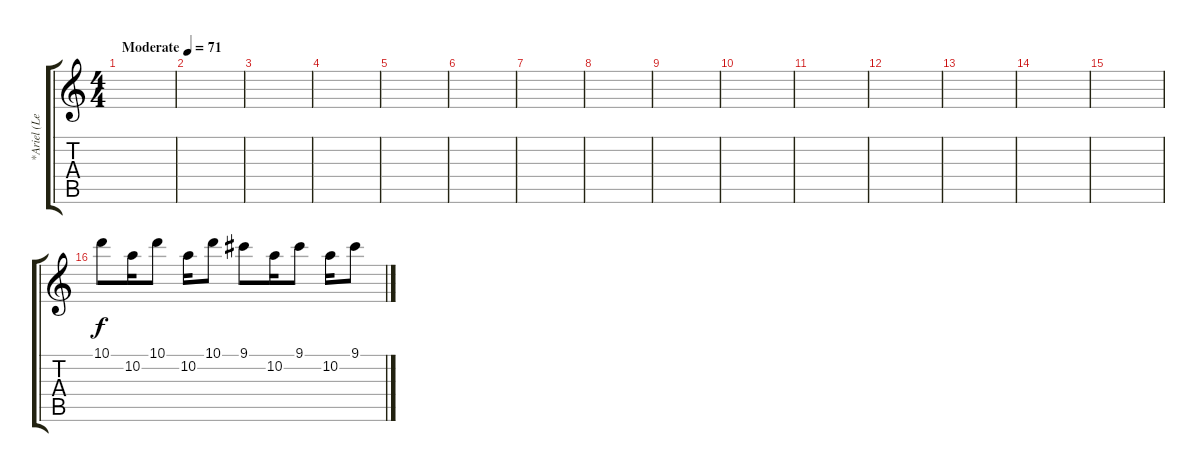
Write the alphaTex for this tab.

\track ("*Ariel (Lead Guitar)" "*Ariel (Le") {instrument electricguitarjazz}
\staff {score tabs}
\tuning (E4 B3 G3 D3 A2 E2) {hide}
\ts (4 4)
\tempo (71 "Moderate")
\clef g2
\ks c
|
|
|
|
|
|
|
|
|
|
|
|
|
|
|
10.1.8 10.2.16 10.1.8 10.2.16 10.1.8 9.1.8 10.2.16 9.1.8 10.2.16 9.1.8
